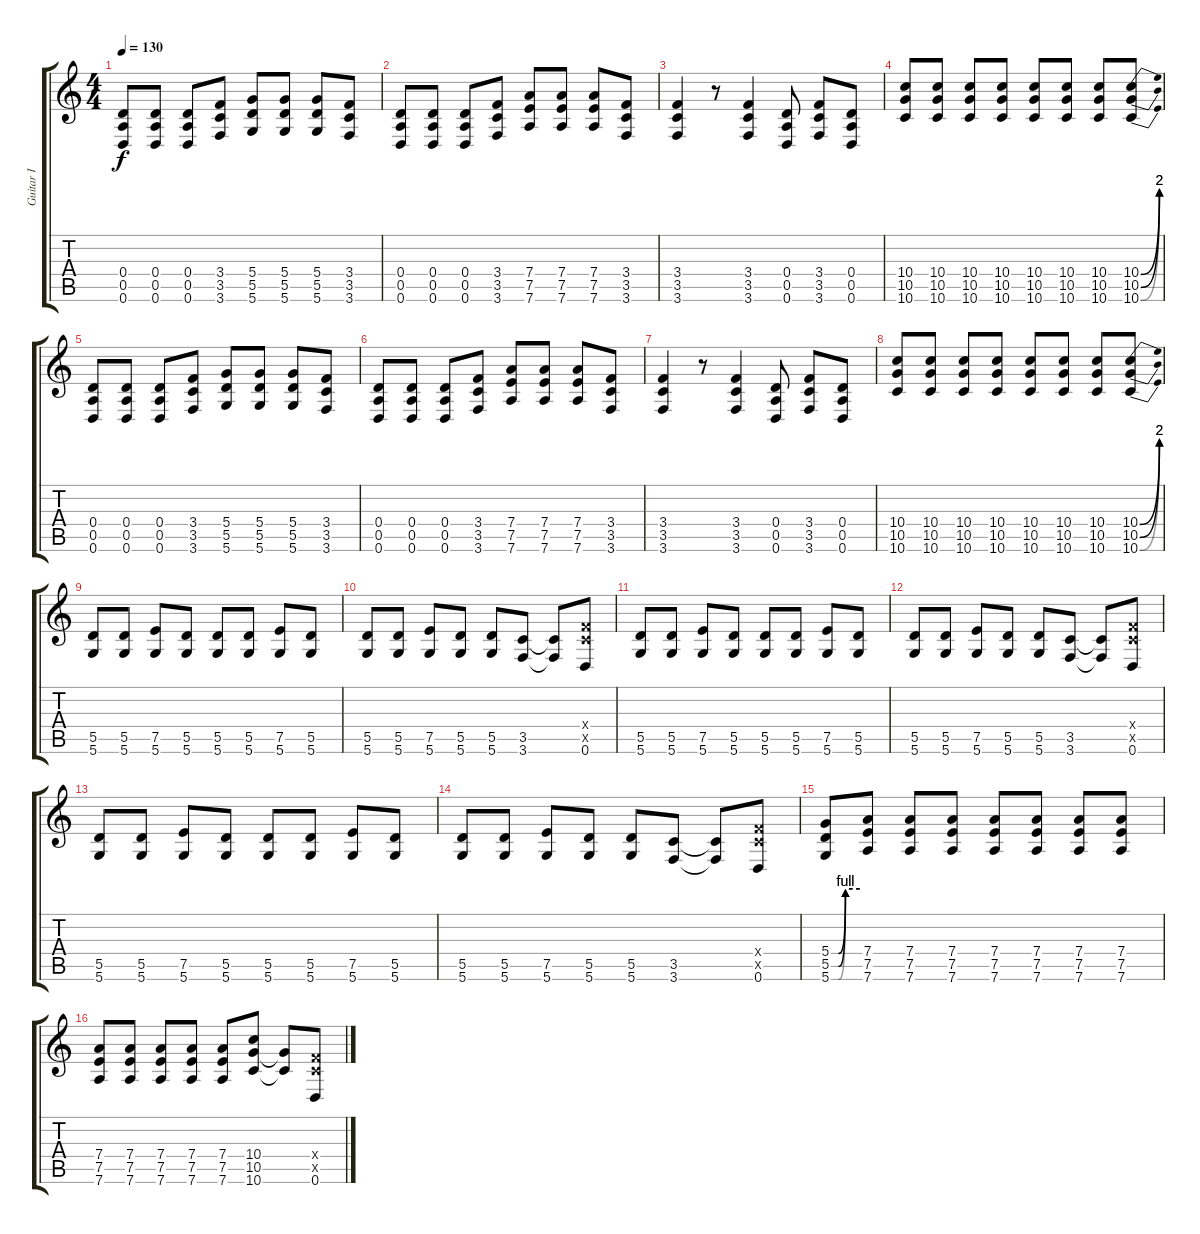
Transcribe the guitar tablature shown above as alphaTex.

\track ("Guitar I" "Guitar I") {instrument distortionguitar}
\staff {score tabs}
\tuning (E4 B3 G3 D3 A2 D2) {hide}
\ts (4 4)
\tempo 130
\clef g2
\ks c
(0.4 0.5 0.6).8{dy f} (0.4 0.5 0.6).8 (0.4 0.5 0.6).8 (3.4 3.5 3.6).8 (5.4 5.5 5.6).8 (5.4 5.5 5.6).8 (5.4 5.5 5.6).8 (3.4 3.5 3.6).8 |
(0.4 0.5 0.6).8 (0.4 0.5 0.6).8 (0.4 0.5 0.6).8 (3.4 3.5 3.6).8 (7.4 7.5 7.6).8 (7.4 7.5 7.6).8 (7.4 7.5 7.6).8 (3.4 3.5 3.6).8 |
(3.4 3.5 3.6).4 r.8 (3.4 3.5 3.6).4 (0.4 0.5 0.6).8 (3.4 3.5 3.6).8 (0.4 0.5 0.6).8 |
(10.4 10.5 10.6).8 (10.4 10.5 10.6).8 (10.4 10.5 10.6).8 (10.4 10.5 10.6).8 (10.4 10.5 10.6).8 (10.4 10.5 10.6).8 (10.4 10.5 10.6).8 (10.4{be (bend 0 0 60 8)} 10.5{be (bend 0 0 60 8)} 10.6{be (bend 0 0 60 8)}).8 |
(0.4 0.5 0.6).8 (0.4 0.5 0.6).8 (0.4 0.5 0.6).8 (3.4 3.5 3.6).8 (5.4 5.5 5.6).8 (5.4 5.5 5.6).8 (5.4 5.5 5.6).8 (3.4 3.5 3.6).8 |
(0.4 0.5 0.6).8 (0.4 0.5 0.6).8 (0.4 0.5 0.6).8 (3.4 3.5 3.6).8 (7.4 7.5 7.6).8 (7.4 7.5 7.6).8 (7.4 7.5 7.6).8 (3.4 3.5 3.6).8 |
(3.4 3.5 3.6).4 r.8 (3.4 3.5 3.6).4 (0.4 0.5 0.6).8 (3.4 3.5 3.6).8 (0.4 0.5 0.6).8 |
(10.4 10.5 10.6).8 (10.4 10.5 10.6).8 (10.4 10.5 10.6).8 (10.4 10.5 10.6).8 (10.4 10.5 10.6).8 (10.4 10.5 10.6).8 (10.4 10.5 10.6).8 (10.4{be (bend 0 0 60 8)} 10.5{be (bend 0 0 60 8)} 10.6{be (bend 0 0 60 8)}).8 |
(5.5 5.6).8 (5.5 5.6).8 (7.5 5.6).8 (5.5 5.6).8 (5.5 5.6).8 (5.5 5.6).8 (7.5 5.6).8 (5.5 5.6).8 |
(5.5 5.6).8 (5.5 5.6).8 (7.5 5.6).8 (5.5 5.6).8 (5.5 5.6).8 (3.5 3.6).8 (3.5{t} 3.6{t}).8 (3.4{x} 3.5{x} 0.6).8 |
(5.5 5.6).8 (5.5 5.6).8 (7.5 5.6).8 (5.5 5.6).8 (5.5 5.6).8 (5.5 5.6).8 (7.5 5.6).8 (5.5 5.6).8 |
(5.5 5.6).8 (5.5 5.6).8 (7.5 5.6).8 (5.5 5.6).8 (5.5 5.6).8 (3.5 3.6).8 (3.5{t} 3.6{t}).8 (3.4{x} 3.5{x} 0.6).8 |
(5.5 5.6).8 (5.5 5.6).8 (7.5 5.6).8 (5.5 5.6).8 (5.5 5.6).8 (5.5 5.6).8 (7.5 5.6).8 (5.5 5.6).8 |
(5.5 5.6).8 (5.5 5.6).8 (7.5 5.6).8 (5.5 5.6).8 (5.5 5.6).8 (3.5 3.6).8 (3.5{t} 3.6{t}).8 (3.4{x} 3.5{x} 0.6).8 |
(5.4{be (custom 0 0 15 0 30 4 60 4)} 5.5{be (custom 0 0 15 0 30 4 60 4)} 5.6{be (custom 0 0 15 0 30 4 60 4)}).8 (7.4 7.5 7.6).8 (7.4 7.5 7.6).8 (7.4 7.5 7.6).8 (7.4 7.5 7.6).8 (7.4 7.5 7.6).8 (7.4 7.5 7.6).8 (7.4 7.5 7.6).8 |
(7.4 7.5 7.6).8 (7.4 7.5 7.6).8 (7.4 7.5 7.6).8 (7.4 7.5 7.6).8 (7.4 7.5 7.6).8 (10.4 10.5 10.6).8 (10.5{t} 10.6{t}).8 (3.4{x} 3.5{x} 0.6).8
